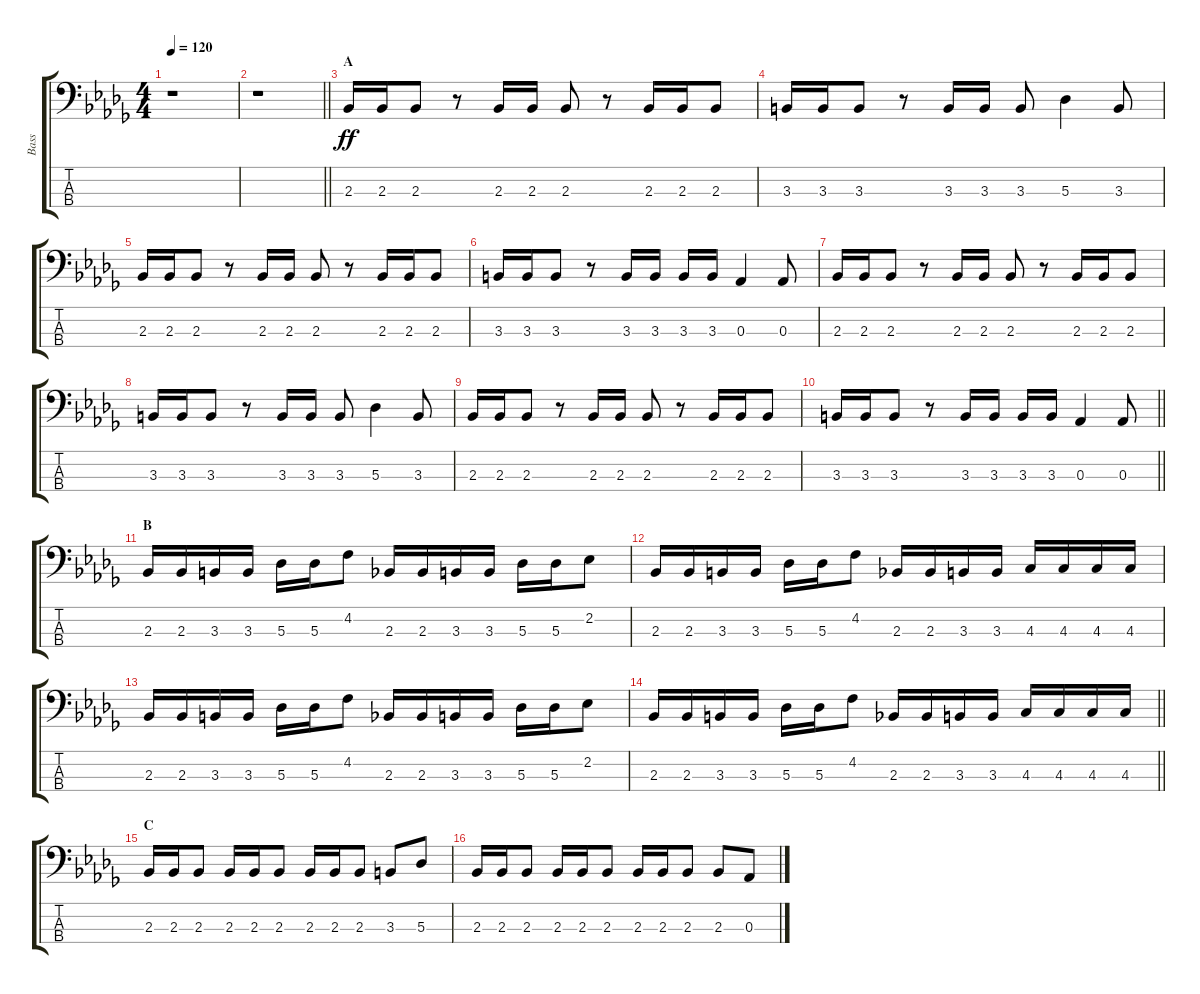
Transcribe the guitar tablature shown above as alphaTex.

\track ("Bass" "Bass") {instrument electricbasspick}
\staff {score tabs}
\tuning (Gb2 Db2 Ab1 Eb1) {hide}
\ts (4 4)
\tempo 120
\clef f4
\ks db
r.1{dy ff} |
\barLineRight lightlight
r.1 |
\section ("" "A")
2.3.16 2.3.16 2.3.8 r.8 2.3.16 2.3.16 2.3.8 r.8 2.3.16 2.3.16 2.3.8 |
3.3.16 3.3.16 3.3.8 r.8 3.3.16 3.3.16 3.3.8 5.3.4 3.3.8 |
2.3.16 2.3.16 2.3.8 r.8 2.3.16 2.3.16 2.3.8 r.8 2.3.16 2.3.16 2.3.8 |
3.3.16 3.3.16 3.3.8 r.8 3.3.16 3.3.16 3.3.16 3.3.16 0.3.4 0.3.8 |
2.3.16 2.3.16 2.3.8 r.8 2.3.16 2.3.16 2.3.8 r.8 2.3.16 2.3.16 2.3.8 |
3.3.16 3.3.16 3.3.8 r.8 3.3.16 3.3.16 3.3.8 5.3.4 3.3.8 |
2.3.16 2.3.16 2.3.8 r.8 2.3.16 2.3.16 2.3.8 r.8 2.3.16 2.3.16 2.3.8 |
\barLineRight lightlight
3.3.16 3.3.16 3.3.8 r.8 3.3.16 3.3.16 3.3.16 3.3.16 0.3.4 0.3.8 |
\section ("" "B")
2.3.16 2.3.16 3.3.16 3.3.16 5.3.16 5.3.16 4.2.8 2.3.16 2.3.16 3.3.16 3.3.16 5.3.16 5.3.16 2.2.8 |
2.3.16 2.3.16 3.3.16 3.3.16 5.3.16 5.3.16 4.2.8 2.3.16 2.3.16 3.3.16 3.3.16 4.3.16 4.3.16 4.3.16 4.3.16 |
2.3.16 2.3.16 3.3.16 3.3.16 5.3.16 5.3.16 4.2.8 2.3.16 2.3.16 3.3.16 3.3.16 5.3.16 5.3.16 2.2.8 |
\barLineRight lightlight
2.3.16 2.3.16 3.3.16 3.3.16 5.3.16 5.3.16 4.2.8 2.3.16 2.3.16 3.3.16 3.3.16 4.3.16 4.3.16 4.3.16 4.3.16 |
\section ("" "C")
2.3.16 2.3.16 2.3.8 2.3.16 2.3.16 2.3.8 2.3.16 2.3.16 2.3.8 3.3.8 5.3.8 |
2.3.16 2.3.16 2.3.8 2.3.16 2.3.16 2.3.8 2.3.16 2.3.16 2.3.8 2.3.8 0.3.8
